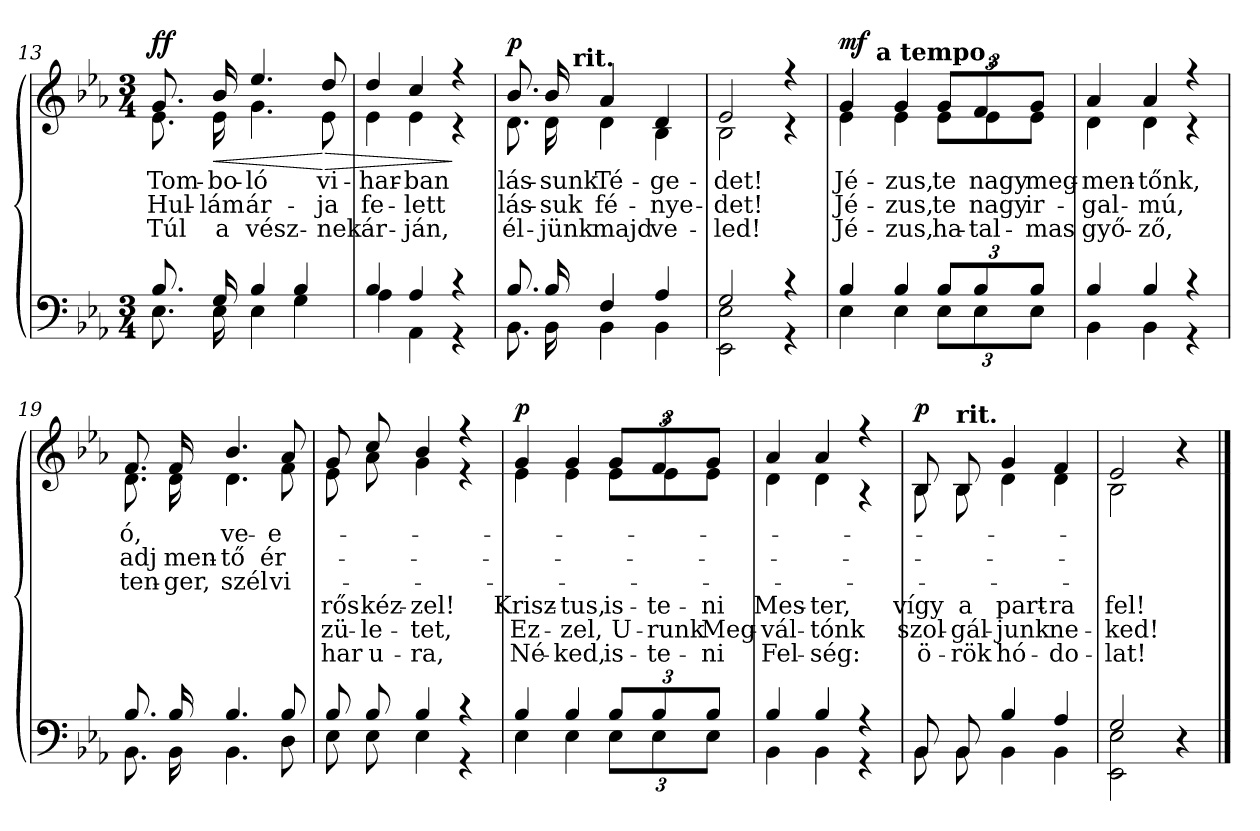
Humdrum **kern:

**kern	**kern	**text	**text	**text	**text	**text	**text	**dynam
*part2	*part1	*part1	*part1	*part1	*part1	*part1	*part1	*part1
*staff2	*staff1	*staff1	*staff1	*staff1	*staff1	*staff1	*staff1	*staff1
*clefF4	*clefG2	*	*	*	*	*	*	*
*k[b-e-a-]	*k[b-e-a-]	*	*	*	*	*	*	*
*E-:	*E-:	*	*	*	*	*	*	*
*M3/4	*M3/4	*	*	*	*	*	*	*
=13	=13	=13	=13	=13	=13	=13	=13	=13
*^	*	*	*	*	*	*	*	*
!	!	!	!LO:LY:b	!LO:LY:b	!LO:LY:b	!	!	!	!LO:DY:a
*	*	*^	*	*	*	*	*	*	*
8.B-/	8.E-\	8.g/	8.e-\	Tom-	Hul-	Túl	.	.	.	ff
!	!	!	!	!LO:LY:b	!LO:LY:b	!LO:LY:b	!	!	!	!LO:HP:b
16G/	16E-\	16b-/	16e-\	-bo-	-lám	a	.	.	.	<
!	!	!	!	!LO:LY:b	!LO:LY:b	!LO:LY:b	!	!	!	!
4B-/	4E-\	4.ee-/	4.g\	-ló	ár-	vész-	.	.	.	.
4B-/	4G\	.	.	.	.	.	.	.	.	.
!	!	!	!	!LO:LY:b	!LO:LY:b	!LO:LY:b	!	!	!	!LO:HP:n=1:b
.	.	8dd/	8e-\	vi-	-ja	-nek	.	.	.	[ >
=14	=14	=14	=14	=14	=14	=14	=14	=14	=14	=14
!	!	!	!	!LO:LY:b	!LO:LY:b	!LO:LY:b	!	!	!	!
4B-/	4A-\	4dd/	4e-\	-har-	fe-	ár-	.	.	.	.
!	!	!	!	!LO:LY:b	!LO:LY:b	!LO:LY:b	!	!	!	!
4A-/	4AA-\	4cc/	4e-\	-ban	-lett	-ján,	.	.	.	.
4r	4r	4r	4r	.	.	.	.	.	.	]
*	*	*v	*v	*	*	*	*	*	*	*
!!LO:LB:g=z
=15	=15	=15	=15	=15	=15	=15	=15	=15	=15
*	*	*^	*	*	*	*	*	*	*
!	!	!	!	!LO:LY:b	!LO:LY:b	!LO:LY:b	!	!	!	!LO:DY:a
*	*	*	*^	*	*	*	*	*	*	*
8.B-/	8.BB-\	8.b-/	8.d\	8..ryy	lás-	lás-	él-	.	.	.	p
!	!	!	!	!	!LO:LY:b	!LO:LY:b	!LO:LY:b	!	!	!	!
16B-/	16BB-\	16b-/	16d\	.	-sunk	-suk	-jünk	.	.	.	.
!	!	!	!	!LO:TX:a:B:t=rit.	!	!	!	!	!	!	!
.	.	.	.	2ryy	.	.	.	.	.	.	.
!	!	!	!	!	!LO:LY:b	!LO:LY:b	!LO:LY:b	!	!	!	!
4F/	4BB-\	4a-/	4d\	.	Té-	fé-	majd	.	.	.	.
!	!	!	!	!	!LO:LY:b	!LO:LY:b	!LO:LY:b	!	!	!	!
4A-/	4BB-\	4d/	4B-\	.	-ge-	-nye-	ve-	.	.	.	.
.	.	.	.	32ryy	.	.	.	.	.	.	.
*	*	*v	*v	*v	*	*	*	*	*	*	*
=16	=16	=16	=16	=16	=16	=16	=16	=16	=16
*	*	*^	*	*	*	*	*	*	*
*	*	*	*^	*	*	*	*	*	*	*
!	!	!	!	!	!LO:LY:b	!LO:LY:b	!LO:LY:b	!	!	!	!
*	*	*	*v	*v	*	*	*	*	*	*	*
2G/	2EE-\ 2E-\	2e-/	2B-\	-det!	-det!	-led!	.	.	.	.
4r	4r	4r	4r	.	.	.	.	.	.	.
*	*	*v	*v	*	*	*	*	*	*	*
=17	=17	=17	=17	=17	=17	=17	=17	=17	=17
*	*	*^	*	*	*	*	*	*	*
!	!	!	!	!LO:LY:b	!LO:LY:b	!LO:LY:b	!	!	!	!LO:DY:a
*	*	*	*^	*	*	*	*	*	*	*
4B-/	4E-\	4g/	4e-\	8.ryy	Jé-	Jé-	Jé-	.	.	.	mf
!	!	!	!	!LO:TX:a:B:t=a tempo	!	!	!	!	!	!	!
.	.	.	.	2ryy	.	.	.	.	.	.	.
!	!	!	!	!	!LO:LY:b	!LO:LY:b	!LO:LY:b	!	!	!	!
4B-/	4E-\	4g/	4e-\	.	-zus,	-zus,	-zus,	.	.	.	.
!	!	!	!	!	!LO:LY:b	!LO:LY:b	!LO:LY:b	!	!	!	!
12B-/L	12E-\L	12g/L	12e-\L	.	te	te	ha-	.	.	.	.
!	!	!	!	!	!LO:LY:b	!LO:LY:b	!LO:LY:b	!	!	!	!
12B-/	12E-\	12f/	12e-\	.	nagy	nagy	-tal-	.	.	.	.
!	!	!	!	!	!LO:LY:b	!LO:LY:b	!LO:LY:b	!	!	!	!
12B-/J	12E-\J	12g/J	12e-\J	.	meg-	ir-	-mas	.	.	.	.
.	.	.	.	16ryy	.	.	.	.	.	.	.
*	*	*v	*v	*v	*	*	*	*	*	*	*
=18	=18	=18	=18	=18	=18	=18	=18	=18	=18
*	*	*^	*	*	*	*	*	*	*
*	*	*	*^	*	*	*	*	*	*	*
!	!	!	!	!	!LO:LY:b	!LO:LY:b	!LO:LY:b	!	!	!	!
*	*	*	*v	*v	*	*	*	*	*	*	*
4B-/	4BB-\	4a-/	4d\	-men-	-gal-	győ-	.	.	.	.
!	!	!	!	!LO:LY:b	!LO:LY:b	!LO:LY:b	!	!	!	!
4B-/	4BB-\	4a-/	4d\	-tőnk,	-mú,	-ző,	.	.	.	.
4r	4r	4r	4r	.	.	.	.	.	.	.
=19	=19	=19	=19	=19	=19	=19	=19	=19	=19	=19
!	!	!	!	!LO:LY:b	!LO:LY:b	!LO:LY:b	!	!	!	!
8.B-/	8.BB-\	8.f/	8.d\	ó,	adj	ten-	.	.	.	.
!	!	!	!	!	!LO:LY:b	!LO:LY:b	!	!	!	!
16B-/	16BB-\	16f/	16d\	.	men-	-ger,	.	.	.	.
!	!	!	!	!LO:LY:b	!LO:LY:b	!LO:LY:b	!	!	!	!
4.B-/	4.BB-\	4.b-/	4.d\	ve-	-tő	szél	.	.	.	.
!	!	!	!	!LO:LY:b	!LO:LY:b	!LO:LY:b	!	!	!	!
8B-/	8D\	8a-/	8f\	-e-	ér-	vi-	.	.	.	.
!!LO:LB:g=z	!!
=20	=20	=20	=20	=20	=20	=20	=20	=20	=20	=20
!	!	!	!	!	!	!	!LO:LY:b	!LO:LY:b	!LO:LY:b	!
8B-/	8E-\	8g/	8e-\	.	.	.	rős	zü-	har	.
!	!	!	!	!	!	!	!LO:LY:b	!LO:LY:b	!LO:LY:b	!
8B-/	8E-\	8cc/	8a-\	.	.	.	kéz-	-le-	u-	.
!	!	!	!	!	!	!	!LO:LY:b	!LO:LY:b	!LO:LY:b	!
4B-/	4E-\	4b-/	4g\	.	.	.	-zel!	-tet,	-ra,	.
4r	4r	4r	4r	.	.	.	.	.	.	.
=21	=21	=21	=21	=21	=21	=21	=21	=21	=21	=21
!	!	!	!	!	!	!	!LO:LY:b	!LO:LY:b	!LO:LY:b	!LO:DY:a
4B-/	4E-\	4g/	4e-\	.	.	.	Krisz-	Ez-	Né-	p
!	!	!	!	!	!	!	!LO:LY:b	!LO:LY:b	!LO:LY:b	!
4B-/	4E-\	4g/	4e-\	.	.	.	-tus,	-zel,	-ked,	.
!	!	!	!	!	!	!	!LO:LY:b	!LO:LY:b	!LO:LY:b	!
12B-/L	12E-\L	12g/L	12e-\L	.	.	.	is-	U-	is-	.
!	!	!	!	!	!	!	!LO:LY:b	!LO:LY:b	!LO:LY:b	!
12B-/	12E-\	12f/	12e-\	.	.	.	-te-	-runk	-te-	.
!	!	!	!	!	!	!	!LO:LY:b	!LO:LY:b	!LO:LY:b	!
12B-/J	12E-\J	12g/J	12e-\J	.	.	.	-ni	Meg-	-ni	.
=22	=22	=22	=22	=22	=22	=22	=22	=22	=22	=22
!	!	!	!	!	!	!	!LO:LY:b	!LO:LY:b	!LO:LY:b	!
4B-/	4BB-\	4a-/	4d\	.	.	.	Mes-	-vál-	Fel-	.
!	!	!	!	!	!	!	!LO:LY:b	!LO:LY:b	!LO:LY:b	!
4B-/	4BB-\	4a-/	4d\	.	.	.	-ter,	-tónk	-ség:	.
4r	4r	4r	4r	.	.	.	.	.	.	.
=23	=23	=23	=23	=23	=23	=23	=23	=23	=23	=23
!	!	!	!	!	!	!	!LO:LY:b	!LO:LY:b	!LO:LY:b	!LO:DY:a
8BB-/	8BB-\	8B-/	8B-\	.	.	.	vígy	szol-	ö-	p
!	!	!LO:TX:a:B:t=rit.	!	!	!	!	!	!	!	!
!	!	!	!	!	!	!	!LO:LY:b	!LO:LY:b	!LO:LY:b	!
8BB-/	8BB-\	8B-/	8B-\	.	.	.	a	-gál-	-rök	.
!	!	!	!	!	!	!	!LO:LY:b	!LO:LY:b	!LO:LY:b	!
4B-/	4BB-\	4g/	4d\	.	.	.	part-	-junk	hó-	.
!	!	!	!	!	!	!	!LO:LY:b	!LO:LY:b	!LO:LY:b	!
4A-/	4BB-\	4f/	4d\	.	.	.	-ra	ne-	-do-	.
=24	=24	=24	=24	=24	=24	=24	=24	=24	=24	=24
!	!	!	!	!	!	!	!LO:LY:b	!LO:LY:b	!LO:LY:b	!
2G/	2EE-\ 2E-\	2e-/	2B-\	.	.	.	fel!	-ked!	-lat!	.
4r	4ryy	4r	4ryy	.	.	.	.	.	.	.
*v	*v	*	*	*	*	*	*	*	*	*
*	*v	*v	*	*	*	*	*	*	*
==	==	==	==	==	==	==	==	==
*-	*-	*-	*-	*-	*-	*-	*-	*-
